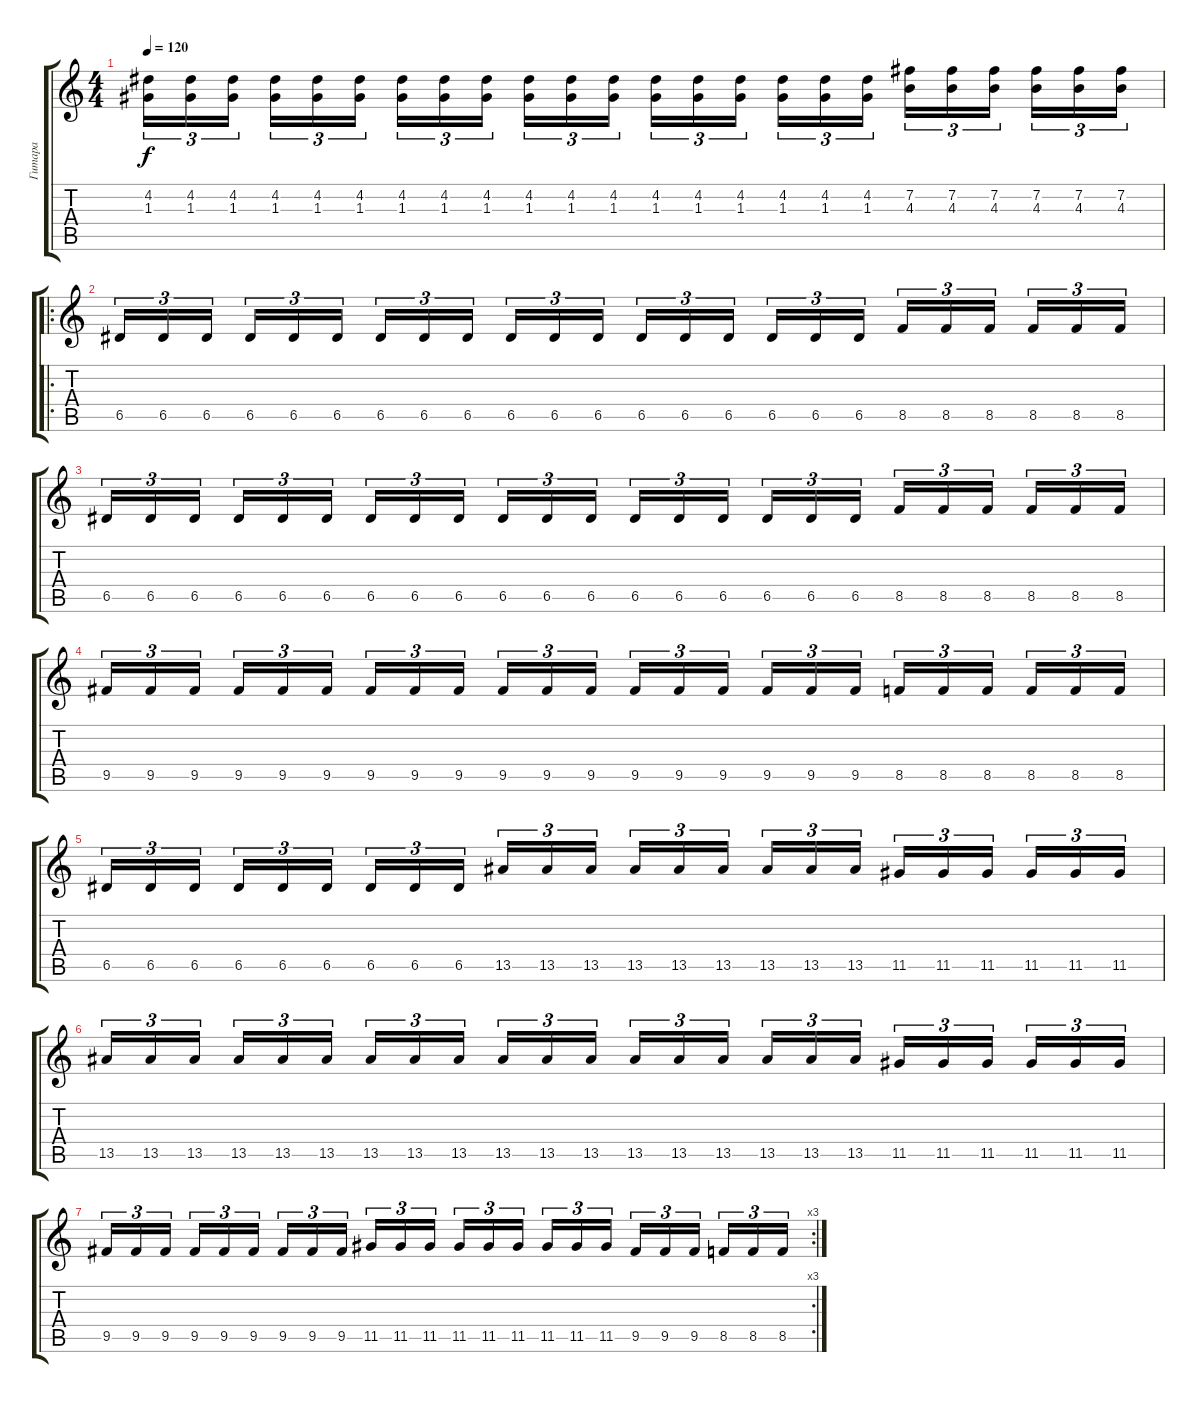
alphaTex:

\track ("Гитара" "Гитара") {instrument distortionguitar}
\staff {score tabs}
\tuning (E4 B3 G3 D3 A2 E2) {hide}
\ts (4 4)
\tempo 120
\clef g2
\ks c
(4.2 1.3).16{tu (3 2) dy f} (4.2 1.3).16{tu (3 2)} (4.2 1.3).16{tu (3 2)} (4.2 1.3).16{tu (3 2)} (4.2 1.3).16{tu (3 2)} (4.2 1.3).16{tu (3 2)} (4.2 1.3).16{tu (3 2)} (4.2 1.3).16{tu (3 2)} (4.2 1.3).16{tu (3 2)} (4.2 1.3).16{tu (3 2)} (4.2 1.3).16{tu (3 2)} (4.2 1.3).16{tu (3 2)} (4.2 1.3).16{tu (3 2)} (4.2 1.3).16{tu (3 2)} (4.2 1.3).16{tu (3 2)} (4.2 1.3).16{tu (3 2)} (4.2 1.3).16{tu (3 2)} (4.2 1.3).16{tu (3 2)} (7.2 4.3).16{tu (3 2)} (7.2 4.3).16{tu (3 2)} (7.2 4.3).16{tu (3 2)} (7.2 4.3).16{tu (3 2)} (7.2 4.3).16{tu (3 2)} (7.2 4.3).16{tu (3 2)} |
\ro
6.5.16{tu (3 2)} 6.5.16{tu (3 2)} 6.5.16{tu (3 2)} 6.5.16{tu (3 2)} 6.5.16{tu (3 2)} 6.5.16{tu (3 2)} 6.5.16{tu (3 2)} 6.5.16{tu (3 2)} 6.5.16{tu (3 2)} 6.5.16{tu (3 2)} 6.5.16{tu (3 2)} 6.5.16{tu (3 2)} 6.5.16{tu (3 2)} 6.5.16{tu (3 2)} 6.5.16{tu (3 2)} 6.5.16{tu (3 2)} 6.5.16{tu (3 2)} 6.5.16{tu (3 2)} 8.5.16{tu (3 2)} 8.5.16{tu (3 2)} 8.5.16{tu (3 2)} 8.5.16{tu (3 2)} 8.5.16{tu (3 2)} 8.5.16{tu (3 2)} |
6.5.16{tu (3 2)} 6.5.16{tu (3 2)} 6.5.16{tu (3 2)} 6.5.16{tu (3 2)} 6.5.16{tu (3 2)} 6.5.16{tu (3 2)} 6.5.16{tu (3 2)} 6.5.16{tu (3 2)} 6.5.16{tu (3 2)} 6.5.16{tu (3 2)} 6.5.16{tu (3 2)} 6.5.16{tu (3 2)} 6.5.16{tu (3 2)} 6.5.16{tu (3 2)} 6.5.16{tu (3 2)} 6.5.16{tu (3 2)} 6.5.16{tu (3 2)} 6.5.16{tu (3 2)} 8.5.16{tu (3 2)} 8.5.16{tu (3 2)} 8.5.16{tu (3 2)} 8.5.16{tu (3 2)} 8.5.16{tu (3 2)} 8.5.16{tu (3 2)} |
9.5.16{tu (3 2)} 9.5.16{tu (3 2)} 9.5.16{tu (3 2)} 9.5.16{tu (3 2)} 9.5.16{tu (3 2)} 9.5.16{tu (3 2)} 9.5.16{tu (3 2)} 9.5.16{tu (3 2)} 9.5.16{tu (3 2)} 9.5.16{tu (3 2)} 9.5.16{tu (3 2)} 9.5.16{tu (3 2)} 9.5.16{tu (3 2)} 9.5.16{tu (3 2)} 9.5.16{tu (3 2)} 9.5.16{tu (3 2)} 9.5.16{tu (3 2)} 9.5.16{tu (3 2)} 8.5.16{tu (3 2)} 8.5.16{tu (3 2)} 8.5.16{tu (3 2)} 8.5.16{tu (3 2)} 8.5.16{tu (3 2)} 8.5.16{tu (3 2)} |
6.5.16{tu (3 2)} 6.5.16{tu (3 2)} 6.5.16{tu (3 2)} 6.5.16{tu (3 2)} 6.5.16{tu (3 2)} 6.5.16{tu (3 2)} 6.5.16{tu (3 2)} 6.5.16{tu (3 2)} 6.5.16{tu (3 2)} 13.5.16{tu (3 2)} 13.5.16{tu (3 2)} 13.5.16{tu (3 2)} 13.5.16{tu (3 2)} 13.5.16{tu (3 2)} 13.5.16{tu (3 2)} 13.5.16{tu (3 2)} 13.5.16{tu (3 2)} 13.5.16{tu (3 2)} 11.5.16{tu (3 2)} 11.5.16{tu (3 2)} 11.5.16{tu (3 2)} 11.5.16{tu (3 2)} 11.5.16{tu (3 2)} 11.5.16{tu (3 2)} |
13.5.16{tu (3 2)} 13.5.16{tu (3 2)} 13.5.16{tu (3 2)} 13.5.16{tu (3 2)} 13.5.16{tu (3 2)} 13.5.16{tu (3 2)} 13.5.16{tu (3 2)} 13.5.16{tu (3 2)} 13.5.16{tu (3 2)} 13.5.16{tu (3 2)} 13.5.16{tu (3 2)} 13.5.16{tu (3 2)} 13.5.16{tu (3 2)} 13.5.16{tu (3 2)} 13.5.16{tu (3 2)} 13.5.16{tu (3 2)} 13.5.16{tu (3 2)} 13.5.16{tu (3 2)} 11.5.16{tu (3 2)} 11.5.16{tu (3 2)} 11.5.16{tu (3 2)} 11.5.16{tu (3 2)} 11.5.16{tu (3 2)} 11.5.16{tu (3 2)} |
\rc 3
9.5.16{tu (3 2)} 9.5.16{tu (3 2)} 9.5.16{tu (3 2)} 9.5.16{tu (3 2)} 9.5.16{tu (3 2)} 9.5.16{tu (3 2)} 9.5.16{tu (3 2)} 9.5.16{tu (3 2)} 9.5.16{tu (3 2)} 11.5.16{tu (3 2)} 11.5.16{tu (3 2)} 11.5.16{tu (3 2)} 11.5.16{tu (3 2)} 11.5.16{tu (3 2)} 11.5.16{tu (3 2)} 11.5.16{tu (3 2)} 11.5.16{tu (3 2)} 11.5.16{tu (3 2)} 9.5.16{tu (3 2)} 9.5.16{tu (3 2)} 9.5.16{tu (3 2)} 8.5.16{tu (3 2)} 8.5.16{tu (3 2)} 8.5.16{tu (3 2)}
